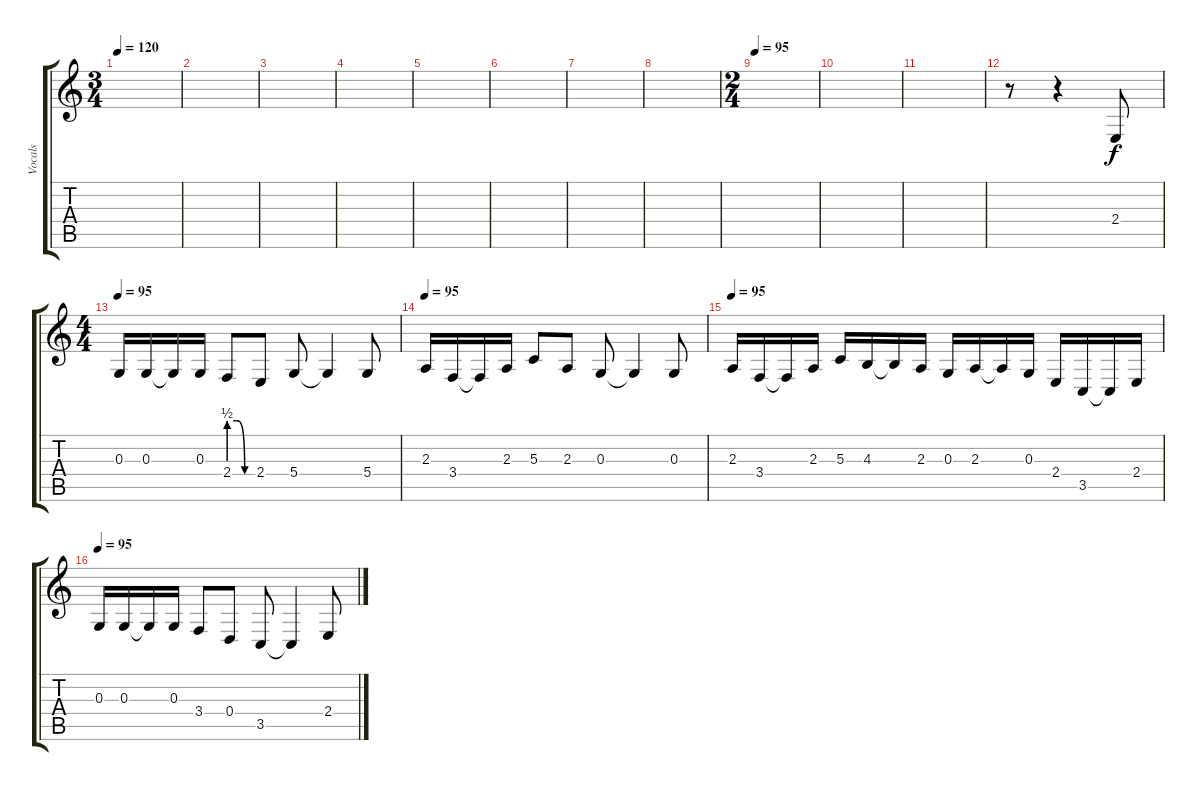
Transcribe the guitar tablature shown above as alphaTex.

\track ("Vocals" "Vocals") {instrument lead1square}
\staff {score tabs}
\tuning (E4 B3 G3 D3 A2 E2) {hide}
\ts (3 4)
\tempo 120
\clef g2
\ks c
|
|
|
|
|
|
|
|
\ts (2 4)
\tempo 95
|
|
|
r.8 r.4 2.4.8 |
\ts (4 4)
\tempo 95
0.3.16 0.3.16 0.3{t}.16 0.3.16 2.4{be (custom 0 2 20 2 40 0 60 0)}.8 2.4.8 5.4.8 5.4{t}.4 5.4.8 |
\tempo 95
2.3.16 3.4.16 3.4{t}.16 2.3.16 5.3.8 2.3.8 0.3.8 0.3{t}.4 0.3.8 |
\tempo 95
2.3.16 3.4.16 3.4{t}.16 2.3.16 5.3.16 4.3.16 4.3{t}.16 2.3.16 0.3.16 2.3.16 2.3{t}.16 0.3.16 2.4.16 3.5.16 3.5{t}.16 2.4.16 |
\tempo 95
0.3.16 0.3.16 0.3{t}.16 0.3.16 3.4.8 0.4.8 3.5.8 3.5{t}.4 2.4.8
